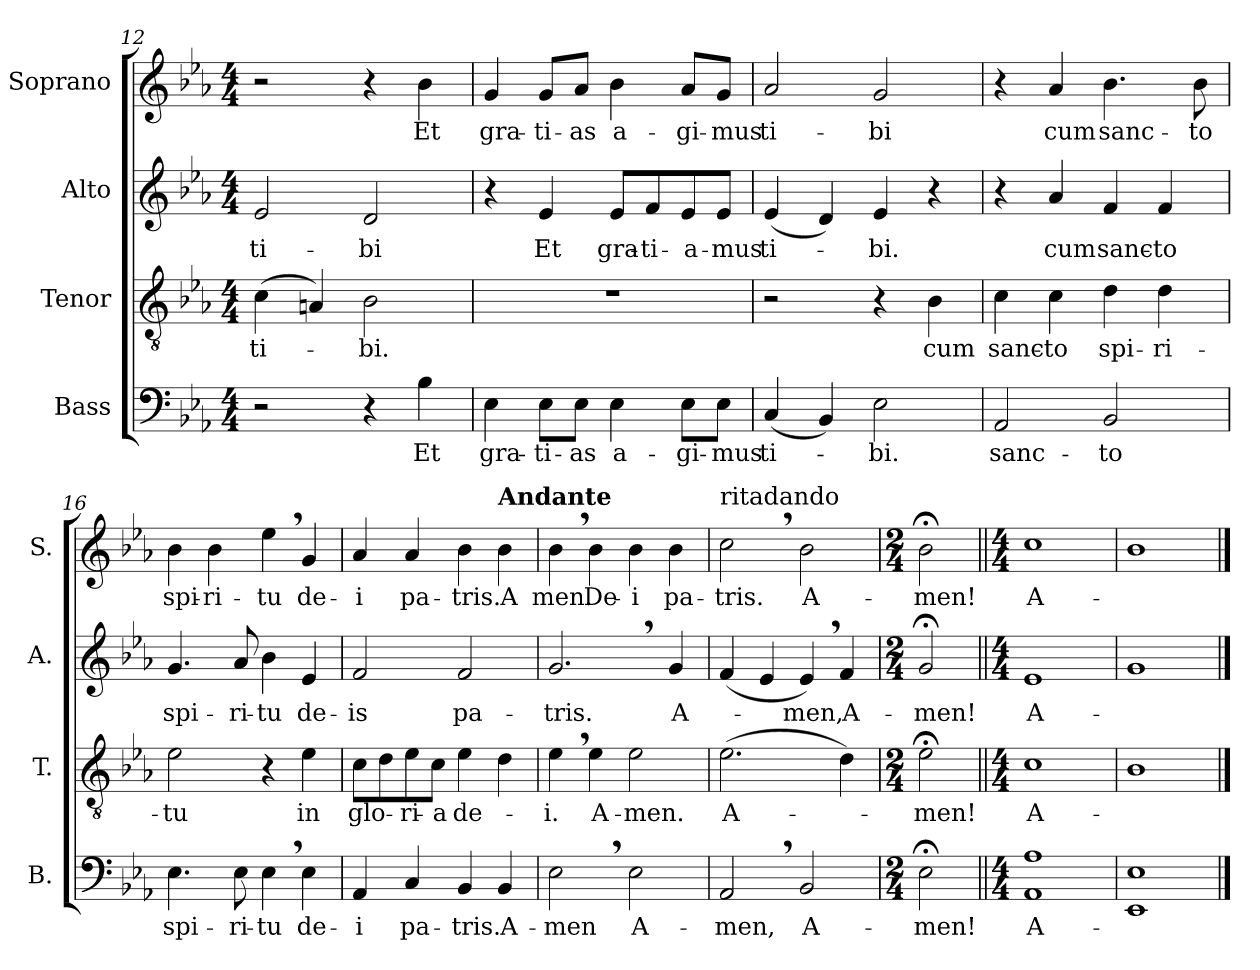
**kern	**text	**kern	**text	**kern	**text	**kern	**text
*part4	*part4	*part3	*part3	*part2	*part2	*part1	*part1
*staff4	*staff4	*staff3	*staff3	*staff2	*staff2	*staff1	*staff1
*I"Bass	*	*I"Tenor	*	*I"Alto	*	*I"Soprano	*
*I'B.	*	*I'T.	*	*I'A.	*	*I'S.	*
*clefF4	*	*clefGv2	*	*clefG2	*	*clefG2	*
*k[b-e-a-]	*	*k[b-e-a-]	*	*k[b-e-a-]	*	*k[b-e-a-]	*
*M4/4	*	*M4/4	*	*M4/4	*	*M4/4	*
=12	=12	=12	=12	=12	=12	=12	=12
!	!	!	!LO:LY:b	!	!LO:LY:b	!	!
2r	.	(>4c\	ti-	2e-/	ti-	2r	.
.	.	4An/)	.	.	.	.	.
!	!	!	!LO:LY:b	!	!LO:LY:b	!	!
4r	.	2B-\	-bi.	2d/	-bi	4r	.
!	!LO:LY:b	!	!	!	!	!	!LO:LY:b
4B-\	Et	.	.	.	.	4b-\	Et
!!LO:PB:g=z
=13	=13	=13	=13	=13	=13	=13	=13
!	!LO:LY:b	!	!	!	!	!	!LO:LY:b
4E-\	gra-	1r	.	4r	.	4g/	gra-
!	!LO:LY:b	!	!	!	!LO:LY:b	!	!LO:LY:b
8E-\L	-ti-	.	.	4e-/	Et	8g/L	-ti-
!	!LO:LY:b	!	!	!	!	!	!LO:LY:b
8E-\J	-as	.	.	.	.	8a-/J	-as
!	!LO:LY:b	!	!	!	!LO:LY:b	!	!LO:LY:b
4E-\	a-	.	.	8e-/L	gra-	4b-\	a-
!	!	!	!	!	!LO:LY:b	!	!
.	.	.	.	8f/	-ti-	.	.
!	!LO:LY:b	!	!	!	!LO:LY:b	!	!LO:LY:b
8E-\L	-gi-	.	.	8e-/	-a-	8a-/L	-gi-
!	!LO:LY:b	!	!	!	!LO:LY:b	!	!LO:LY:b
8E-\J	-mus	.	.	8e-/J	-mus	8g/J	-mus
=14	=14	=14	=14	=14	=14	=14	=14
!	!LO:LY:b	!	!	!	!LO:LY:b	!	!LO:LY:b
(<4C/	ti-	2r	.	(<4e-/	ti-	2a-/	ti-
4BB-/)	.	.	.	4d/)	.	.	.
!	!LO:LY:b	!	!	!	!LO:LY:b	!	!LO:LY:b
2E-\	-bi.	4r	.	4e-/	-bi.	2g/	-bi
!	!	!	!LO:LY:b	!	!	!	!
.	.	4B-\	cum	4r	.	.	.
=15	=15	=15	=15	=15	=15	=15	=15
!	!LO:LY:b	!	!LO:LY:b	!	!	!	!
2AA-/	sanc-	4c\	sanc-	4r	.	4r	.
!	!	!	!LO:LY:b	!	!LO:LY:b	!	!LO:LY:b
.	.	4c\	-to	4a-/	cum	4a-/	cum
!	!LO:LY:b	!	!LO:LY:b	!	!LO:LY:b	!	!LO:LY:b
2BB-/	-to	4d\	spi-	4f/	sanc-	4.b-\	sanc-
!	!	!	!LO:LY:b	!	!LO:LY:b	!	!
.	.	4d\	-ri-	4f/	-to	.	.
!	!	!	!	!	!	!	!LO:LY:b
.	.	.	.	.	.	8b-\	-to
=16	=16	=16	=16	=16	=16	=16	=16
!	!LO:LY:b	!	!LO:LY:b	!	!LO:LY:b	!	!LO:LY:b
4.E-\	spi-	2e-\	-tu	4.g/	spi-	4b-\	spi-
!	!	!	!	!	!	!	!LO:LY:b
.	.	.	.	.	.	4b-\	-ri-
!	!LO:LY:b	!	!	!	!LO:LY:b	!	!
8E-\	-ri-	.	.	8a-/	-ri-	.	.
!	!LO:LY:b	!	!	!	!LO:LY:b	!	!LO:LY:b
4E-,\	-tu	4r	.	4b-\	-tu	4ee-,\	-tu
!	!LO:LY:b	!	!LO:LY:b	!	!LO:LY:b	!	!LO:LY:b
4E-\	de-	4e-\	in	4e-/	de-	4g/	de-
=17	=17	=17	=17	=17	=17	=17	=17
!	!LO:LY:b	!	!LO:LY:b	!	!LO:LY:b	!	!LO:LY:b
4AA-/	-i	8c\L	glo-	2f/	-is	4a-/	-i
.	.	8d\	.	.	.	.	.
!	!LO:LY:b	!	!LO:LY:b	!	!	!	!LO:LY:b
4C/	pa-	8e-\	-ri-	.	.	4a-/	pa-
!	!	!	!LO:LY:b	!	!	!	!
.	.	8c\J	-a	.	.	.	.
!	!LO:LY:b	!	!LO:LY:b	!	!LO:LY:b	!	!LO:LY:b
4BB-/	-tris.	4e-\	de-	2f/	pa-	4b-\	-tris.
!	!	!	!	!	!	!LO:TX:a:B:t=Andante	!
!	!LO:LY:b	!	!	!	!	!	!LO:LY:b
4BB-/	A-	4d\	.	.	.	4b-\	A
=18	=18	=18	=18	=18	=18	=18	=18
!	!LO:LY:b	!	!LO:LY:b	!	!LO:LY:b	!	!LO:LY:b
2E-,\	-men	4e-,\	-i.	2.g,/	-tris.	4b-,\	men.
!	!	!	!LO:LY:b	!	!	!	!LO:LY:b
.	.	4e-\	A-	.	.	4b-\	De-
!	!LO:LY:b	!	!LO:LY:b	!	!	!	!LO:LY:b
2E-\	A-	2e-\	-men.	.	.	4b-\	-i
!	!	!	!	!	!LO:LY:b	!	!LO:LY:b
.	.	.	.	4g/	A-	4b-\	pa-
!!LO:LB:g=z
=19	=19	=19	=19	=19	=19	=19	=19
!	!	!	!	!	!	!LO:TX:a:t=ritadando	!
!	!LO:LY:b	!	!LO:LY:b	!	!	!	!LO:LY:b
2AA-,/	-men,	(>2.e-\	A-	(<4f/	.	2cc,\	-tris.
.	.	.	.	4e-/	.	.	.
!	!LO:LY:b	!	!	!	!LO:LY:b	!	!LO:LY:b
2BB-/	A-	.	.	4e-,/)	men,	2b-\	A-
!	!	!	!	!	!LO:LY:b	!	!
.	.	4d\)	.	4f/	A-	.	.
=20	=20	=20	=20	=20	=20	=20	=20
*M2/4	*	*M2/4	*	*M2/4	*	*M2/4	*
!	!LO:LY:b	!	!LO:LY:b	!	!LO:LY:b	!	!LO:LY:b
2E-;<\	-men!	2e-;<\	-men!	2g;</	-men!	2b-;<\	-men!
=21||	=21||	=21||	=21||	=21||	=21||	=21||	=21||
*M4/4	*	*M4/4	*	*M4/4	*	*M4/4	*
!	!LO:LY:b	!	!LO:LY:b	!	!LO:LY:b	!	!LO:LY:b
1AA- 1A-	A-	1c	A-	1e-	A-	1cc	A-
=22	=22	=22	=22	=22	=22	=22	=22
1EE- 1E-	.	1B-	.	1g	.	1b-	.
==	==	==	==	==	==	==	==
*-	*-	*-	*-	*-	*-	*-	*-
